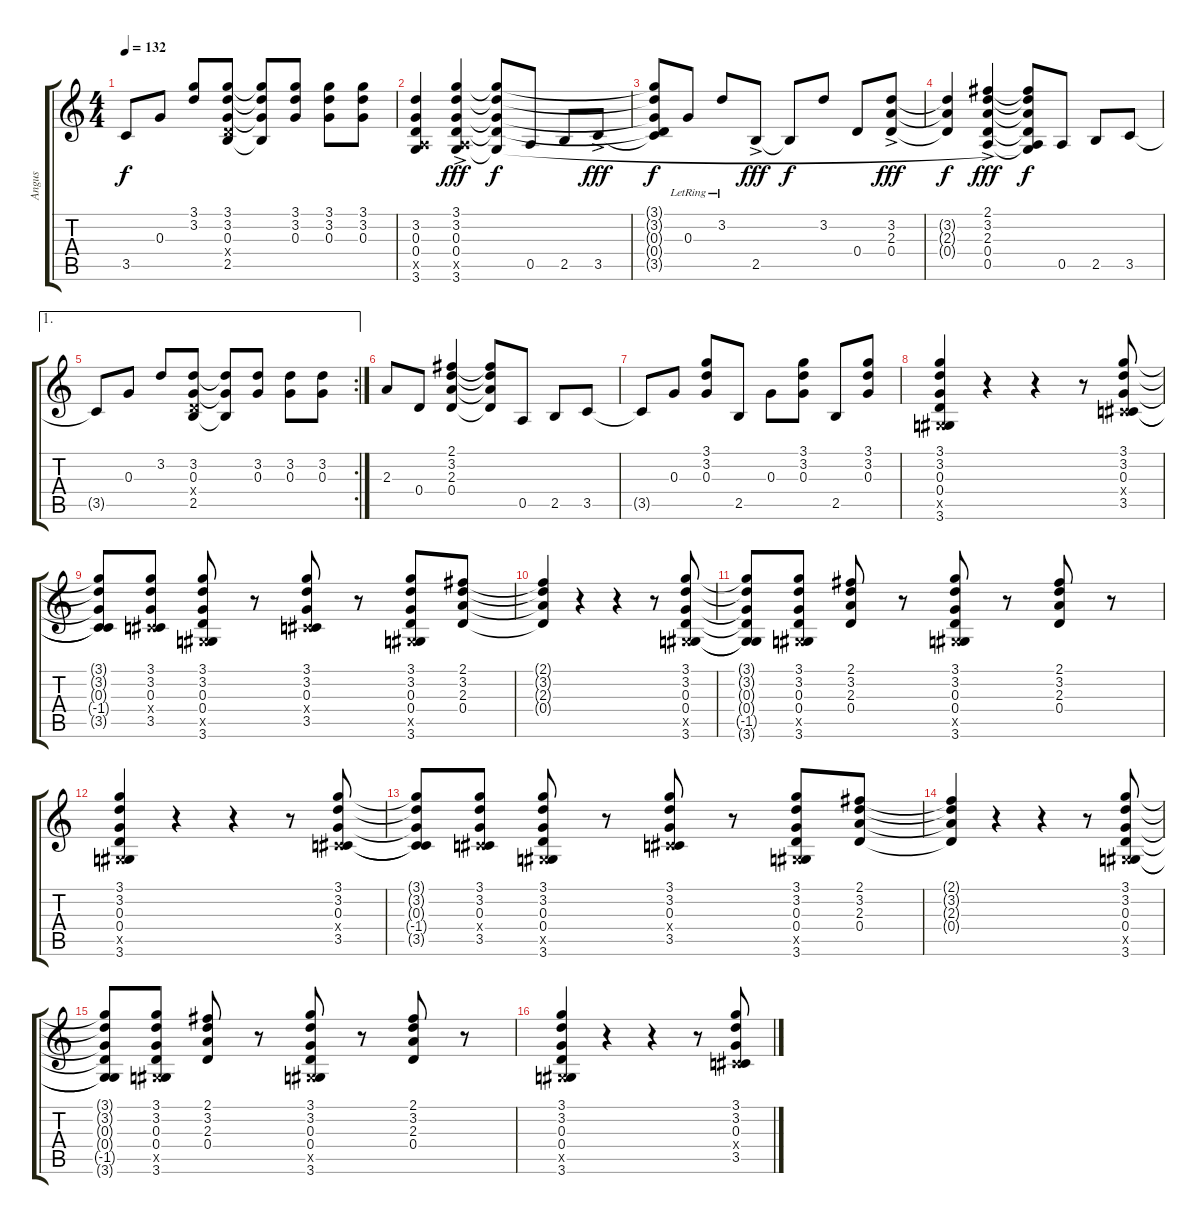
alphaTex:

\track ("Angus" "Angus") {instrument distortionguitar}
\staff {score tabs}
\tuning (E4 B3 G3 D3 A2 E2) {hide}
\ts (4 4)
\tempo 132
\clef g2
\ks c
3.5{t}.8{dy f} 0.3.8 (3.1 3.2).8 (3.1 3.2 0.3 0.4{x} 2.5).8 (3.1{t} 3.2{t} 0.3{t} 2.5{t}).8 (3.1 3.2 0.3).8 (3.1 3.2 0.3).8 (3.1 3.2 0.3).8 |
(3.2 0.3 0.4 0.5{x} 3.6).4 (3.1{ac} 3.2{ac} 0.3{ac} 0.4{ac} 0.5{ac x} 3.6{ac}).4{dy fff} (3.1{t} 3.2{t} 0.3{t} 0.4{t} 3.6{t}).8{dy f} 0.5.8 2.5.8 3.5{ac}.8{dy fff} |
(3.1{t} 3.2{t} 0.3{t} 0.4{t} 3.5{t}).8{dy f} 0.3{lr}.8 3.2{lr}.8 2.5{ac}.8{dy fff} 2.5{t}.8{dy f} 3.2.8 0.4.8 (3.2{ac} 2.3{ac} 0.4{ac}).8{dy fff} |
(3.2{t} 2.3{t} 0.4{t}).4{dy f} (2.1{ac} 3.2{ac} 2.3{ac} 0.4{ac} 0.5{ac}).4{dy fff} (2.1{t} 3.2{t} 2.3{t} 0.4{t} 0.5{t} 3.6{t}).8{dy f} 0.5.8 2.5.8 3.5.8 |
\ae 1
\rc 2
3.5{t}.8 0.3.8 3.2.8 (3.2 0.3 0.4{x} 2.5).8 (3.2{t} 0.3{t} 2.5{t}).8 (3.2 0.3).8 (3.2 0.3).8 (3.2 0.3).8 |
2.3.8 0.4.8 (2.1 3.2 2.3 0.4).4 (2.1{t} 3.2{t} 2.3{t} 0.4{t}).8 0.5.8 2.5.8 3.5.8 |
3.5{t}.8 0.3.8 (3.1 3.2 0.3).8 2.5.8 0.3.8 (3.1 3.2 0.3).8 2.5.8 (3.1 3.2 0.3).8 |
(3.1 3.2 0.3 0.4 -1.5{x} 3.6).4 r.4 r.4 r.8 (3.1 3.2 0.3 -1.4{x} 3.5).8 |
(3.1{t} 3.2{t} 0.3{t} -1.4{t} 3.5{t}).8 (3.1 3.2 0.3 -1.4{x} 3.5).8 (3.1 3.2 0.3 0.4 -1.5{x} 3.6).8 r.8 (3.1 3.2 0.3 -1.4{x} 3.5).8 r.8 (3.1 3.2 0.3 0.4 -1.5{x} 3.6).8 (2.1 3.2 2.3 0.4).8 |
(2.1{t} 3.2{t} 2.3{t} 0.4{t}).4 r.4 r.4 r.8 (3.1 3.2 0.3 0.4 -1.5{x} 3.6).8 |
(3.1{t} 3.2{t} 0.3{t} 0.4{t} -1.5{t} 3.6{t}).8 (3.1 3.2 0.3 0.4 -1.5{x} 3.6).8 (2.1 3.2 2.3 0.4).8 r.8 (3.1 3.2 0.3 0.4 -1.5{x} 3.6).8 r.8 (2.1 3.2 2.3 0.4).8 r.8 |
(3.1 3.2 0.3 0.4 -1.5{x} 3.6).4 r.4 r.4 r.8 (3.1 3.2 0.3 -1.4{x} 3.5).8 |
(3.1{t} 3.2{t} 0.3{t} -1.4{t} 3.5{t}).8 (3.1 3.2 0.3 -1.4{x} 3.5).8 (3.1 3.2 0.3 0.4 -1.5{x} 3.6).8 r.8 (3.1 3.2 0.3 -1.4{x} 3.5).8 r.8 (3.1 3.2 0.3 0.4 -1.5{x} 3.6).8 (2.1 3.2 2.3 0.4).8 |
(2.1{t} 3.2{t} 2.3{t} 0.4{t}).4 r.4 r.4 r.8 (3.1 3.2 0.3 0.4 -1.5{x} 3.6).8 |
(3.1{t} 3.2{t} 0.3{t} 0.4{t} -1.5{t} 3.6{t}).8 (3.1 3.2 0.3 0.4 -1.5{x} 3.6).8 (2.1 3.2 2.3 0.4).8 r.8 (3.1 3.2 0.3 0.4 -1.5{x} 3.6).8 r.8 (2.1 3.2 2.3 0.4).8 r.8 |
(3.1 3.2 0.3 0.4 -1.5{x} 3.6).4 r.4 r.4 r.8 (3.1 3.2 0.3 -1.4{x} 3.5).8
